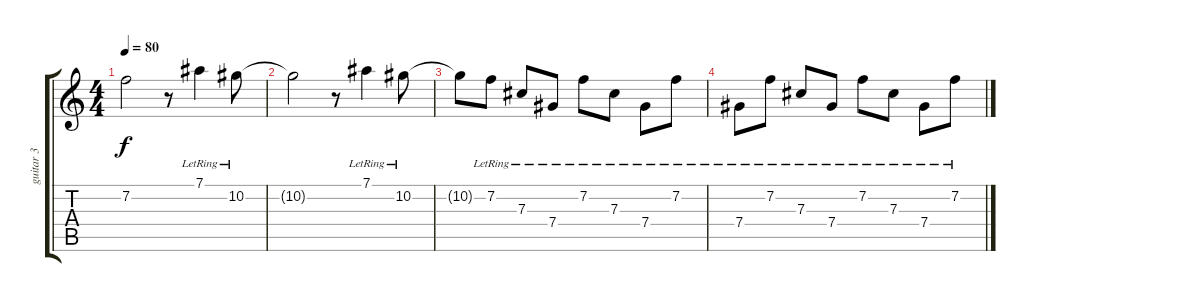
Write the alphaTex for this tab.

\track ("guitar 3" "guitar 3") {instrument electricguitarclean}
\staff {score tabs}
\tuning (Eb4 Bb3 Gb3 Db3 Ab2 Db2) {hide}
\ts (4 4)
\tempo 80
\clef g2
\ks c
7.2{t}.2{dy f} r.8 7.1{lr}.4 10.2{lr}.8 |
10.2{t}.2 r.8 7.1{lr}.4 10.2{lr}.8 |
10.2{t}.8 7.2{lr}.8 7.3{lr}.8 7.4{lr}.8 7.2{lr}.8 7.3{lr}.8 7.4{lr}.8 7.2{lr}.8 |
7.4{lr}.8 7.2{lr}.8 7.3{lr}.8 7.4{lr}.8 7.2{lr}.8 7.3{lr}.8 7.4{lr}.8 7.2{lr}.8
